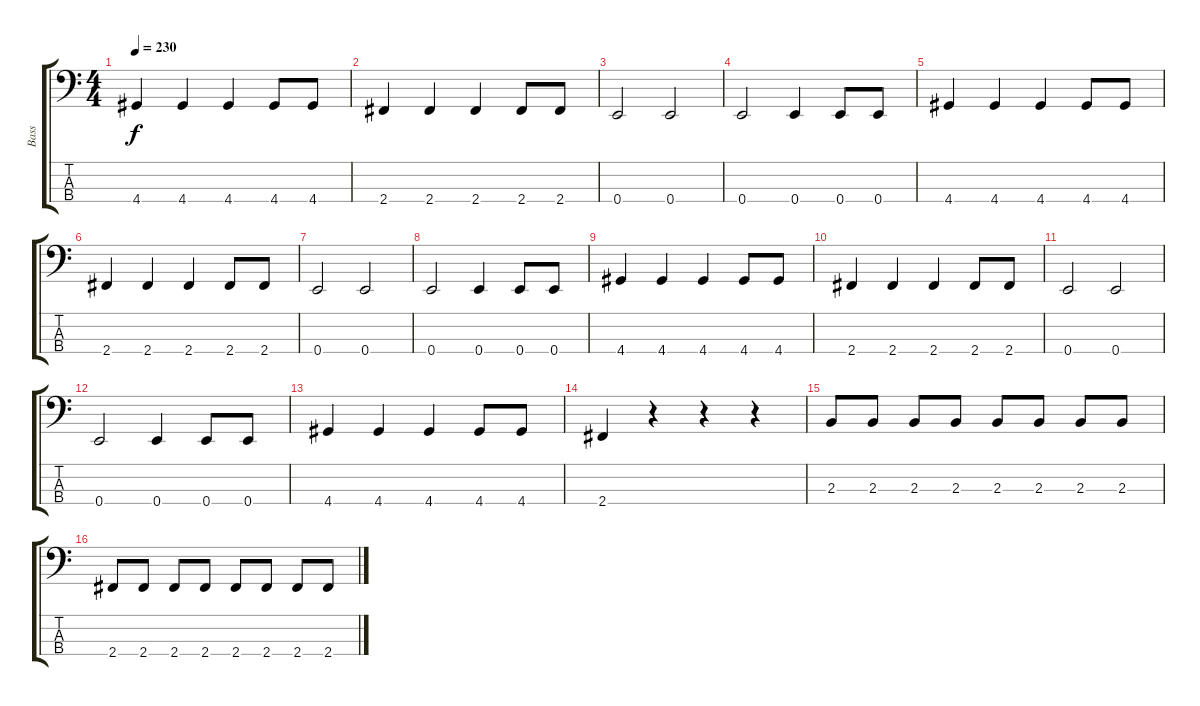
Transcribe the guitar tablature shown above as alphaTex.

\track ("Bass" "Bass") {instrument electricbasspick}
\staff {score tabs}
\tuning (G2 D2 A1 E1) {hide}
\ts (4 4)
\tempo 230
\clef f4
\ks c
4.4.4{dy f} 4.4.4 4.4.4 4.4.8 4.4.8 |
2.4.4 2.4.4 2.4.4 2.4.8 2.4.8 |
0.4.2 0.4.2 |
0.4.2 0.4.4 0.4.8 0.4.8 |
4.4.4 4.4.4 4.4.4 4.4.8 4.4.8 |
2.4.4 2.4.4 2.4.4 2.4.8 2.4.8 |
0.4.2 0.4.2 |
0.4.2 0.4.4 0.4.8 0.4.8 |
4.4.4 4.4.4 4.4.4 4.4.8 4.4.8 |
2.4.4 2.4.4 2.4.4 2.4.8 2.4.8 |
0.4.2 0.4.2 |
0.4.2 0.4.4 0.4.8 0.4.8 |
4.4.4 4.4.4 4.4.4 4.4.8 4.4.8 |
2.4.4 r.4 r.4 r.4 |
2.3.8 2.3.8 2.3.8 2.3.8 2.3.8 2.3.8 2.3.8 2.3.8 |
2.4.8 2.4.8 2.4.8 2.4.8 2.4.8 2.4.8 2.4.8 2.4.8
